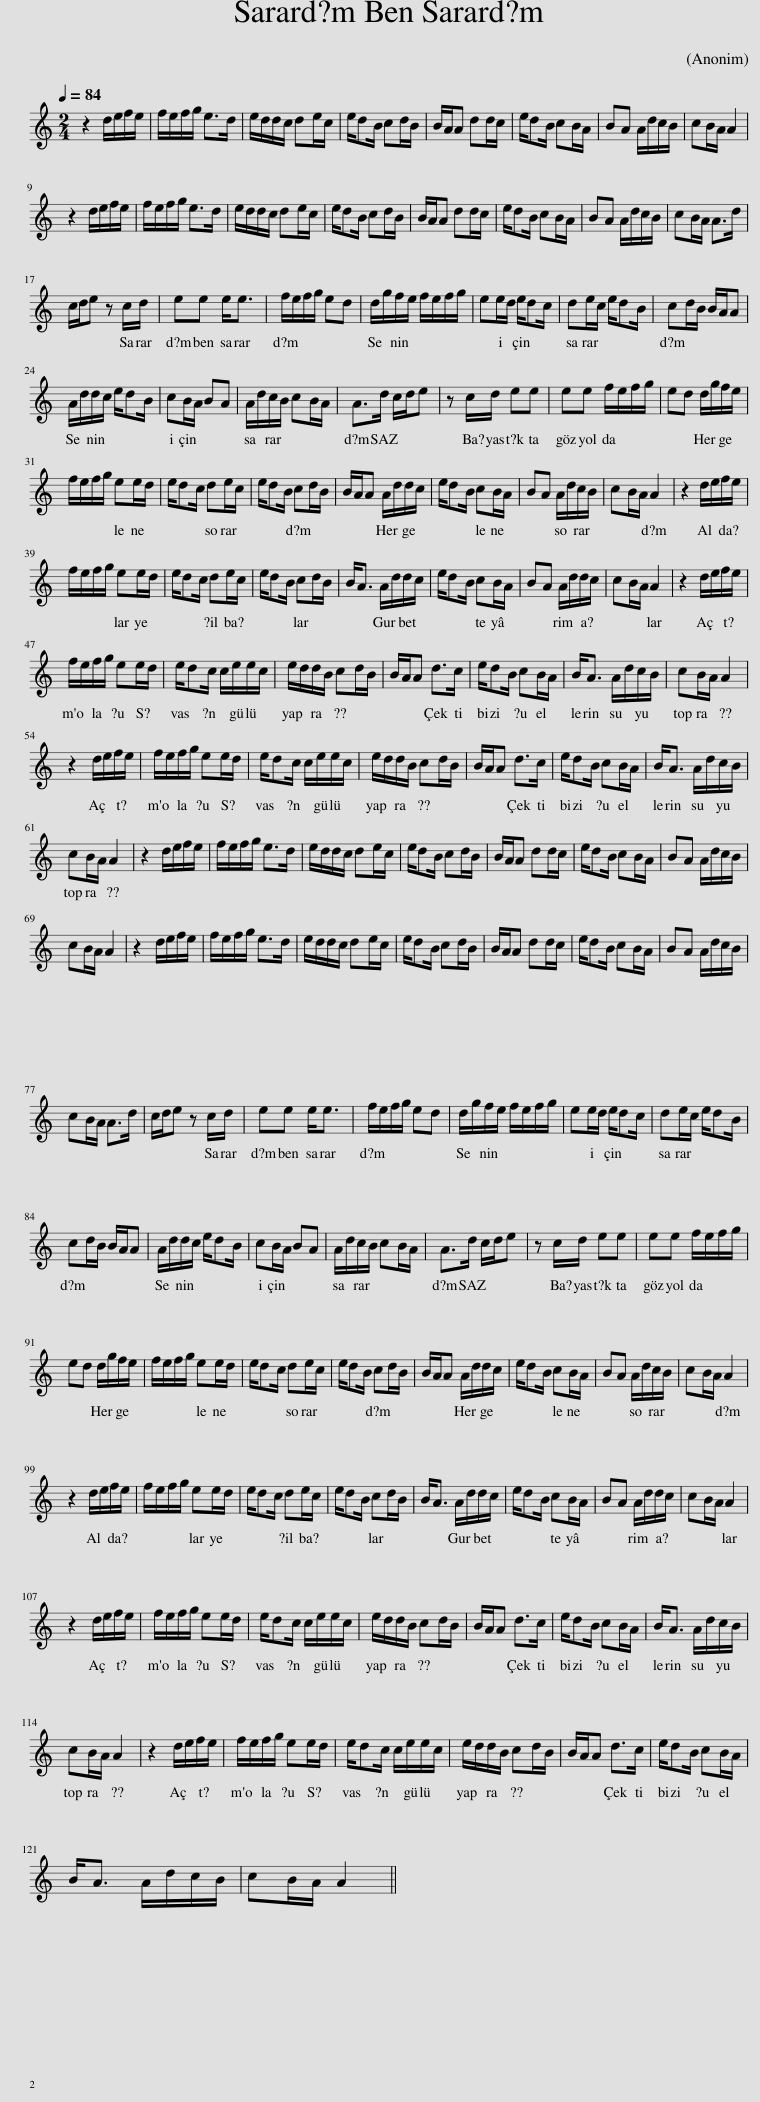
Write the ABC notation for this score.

X:1
L:1/8
Q:1/4=84
M:2/4
I:linebreak $
K:C
V:1 treble
V:1
 z2 d/e/f/e/ | f/e/f/g/ e>d | e/d/d/c/ de/c/ | e/dB/ cd/B/ | B/A/A dd/c/ | %5
 e/dB/ cB/A/ | BA A/d/c/B/ | cB/A/ A2 |$ z2 d/e/f/e/ | f/e/f/g/ e>d | %10
 e/d/d/c/ de/c/ | e/dB/ cd/B/ | B/A/A dd/c/ | e/dB/ cB/A/ | BA A/d/c/B/ | %15
 cB/A/ A>d |$ c/d/e z c/d/ | ee e<e | f/e/f/g/ ed | d/g/f/e/ f/e/f/g/ | %20
 ee/d/ e/dc/ | de/c/ e/dB/ | cd/B/ B/A/A |$ A/d/d/c/ e/dB/ | cB/A/ BA | %25
 A/d/c/B/ cB/A/ | A>d c/d/e | z c/d/ ee | ee f/e/f/g/ | ed d/g/f/e/ |$ %30
 f/e/f/g/ ee/d/ | e/dc/ de/c/ | e/dB/ cd/B/ | B/A/A A/d/d/c/ | e/dB/ cB/A/ | %35
 BA A/d/c/B/ | cB/A/ A2 | z2 d/e/f/e/ |$ f/e/f/g/ ee/d/ | e/dc/ de/c/ | %40
 e/dB/ cd/B/ | B<A A/d/d/c/ | e/dB/ cB/A/ | BA A/d/d/c/ | cB/A/ A2 | %45
 z2 d/e/f/e/ |$ f/e/f/g/ ee/d/ | e/dc/ c/e/e/c/ | e/d/d/B/ cd/B/ | B/A/A d>c | %50
 e/dB/ cB/A/ | B<A A/d/c/B/ | cB/A/ A2 |$ z2 d/e/f/e/ | f/e/f/g/ ee/d/ | %55
 e/dc/ c/e/e/c/ | e/d/d/B/ cd/B/ | B/A/A d>c | e/dB/ cB/A/ | B<A A/d/c/B/ |$ %60
 cB/A/ A2 | z2 d/e/f/e/ | f/e/f/g/ e>d | e/d/d/c/ de/c/ | e/dB/ cd/B/ | %65
 B/A/A dd/c/ | e/dB/ cB/A/ | BA A/d/c/B/ |$ cB/A/ A2 | z2 d/e/f/e/ | %70
 f/e/f/g/ e>d | e/d/d/c/ de/c/ | e/dB/ cd/B/ | B/A/A dd/c/ | e/dB/ cB/A/ | %75
 BA A/d/c/B/ |$ cB/A/ A>d | c/d/e z c/d/ | ee e<e | f/e/f/g/ ed | %80
 d/g/f/e/ f/e/f/g/ | ee/d/ e/dc/ | de/c/ e/dB/ |$ cd/B/ B/A/A | A/d/d/c/ e/dB/ | %85
 cB/A/ BA | A/d/c/B/ cB/A/ | A>d c/d/e | z c/d/ ee | ee f/e/f/g/ |$ %90
 ed d/g/f/e/ | f/e/f/g/ ee/d/ | e/dc/ de/c/ | e/dB/ cd/B/ | B/A/A A/d/d/c/ | %95
 e/dB/ cB/A/ | BA A/d/c/B/ | cB/A/ A2 |$ z2 d/e/f/e/ | f/e/f/g/ ee/d/ | %100
 e/dc/ de/c/ | e/dB/ cd/B/ | B<A A/d/d/c/ | e/dB/ cB/A/ | BA A/d/d/c/ | %105
 cB/A/ A2 |$ z2 d/e/f/e/ | f/e/f/g/ ee/d/ | e/dc/ c/e/e/c/ | e/d/d/B/ cd/B/ | %110
 B/A/A d>c | e/dB/ cB/A/ | B<A A/d/c/B/ |$ cB/A/ A2 | z2 d/e/f/e/ | %115
 f/e/f/g/ ee/d/ | e/dc/ c/e/e/c/ | e/d/d/B/ cd/B/ | B/A/A d>c | e/dB/ cB/A/ |$ %120
 B<A A/d/c/B/ | cB/A/ A2 || %122
